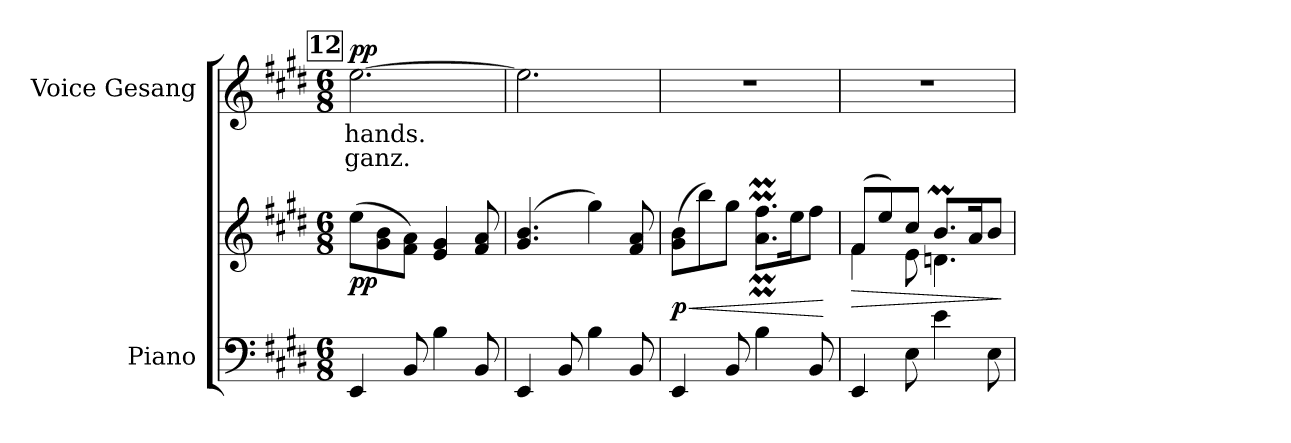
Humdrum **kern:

**kern	**kern	**dynam	**kern	**text	**text	**dynam
*part2	*part2	*part2	*part1	*part1	*part1	*part1
*staff3	*staff2	*staff2/3	*staff1	*staff1	*staff1	*staff1
*I"Piano	*	*	*I"Voice Gesang	*	*	*
*I'Pno	*	*	*	*	*	*
*clefF4	*clefG2	*	*clefG2	*	*	*
*k[f#c#g#d#]	*k[f#c#g#d#]	*	*k[f#c#g#d#]	*	*	*
*M6/8	*M6/8	*	*M6/8	*	*	*
!!LO:REH:place=s1:a:B:fs=14:t=12
=97	=97	=97	=97	=97	=97	=97
!	!	!LO:DY:b	!	!LO:LY:b	!LO:LY:b	!LO:DY:a
4EE/	(>8ee\L	pp	[2.ee\	hands.	ganz.	pp
.	8g#\ 8b\	.	.	.	.	.
8BB/	8f#\ 8a\J)	.	.	.	.	.
4B\	4e/ 4g#/	.	.	.	.	.
8BB/	8f#/ 8a/	.	.	.	.	.
=98	=98	=98	=98	=98	=98	=98
4EE/	(>4.g#/ 4.b/	.	2.ee\]	.	.	.
8BB/	.	.	.	.	.	.
4B\	4gg#\)	.	.	.	.	.
8BB/	8f#/ 8a/	.	.	.	.	.
=99	=99	=99	=99	=99	=99	=99
!	!	!LO:HP:b	!	!	!	!
!	!	!LO:DY:n=1:b	!	!	!	!
4EE/	(>8g#\ 8b\L	< p	2.r	.	.	.
.	8bb\)	.	.	.	.	.
8BB/	8gg#\J	.	.	.	.	.
4B\	8.a\M 8.ff#\ML	.	.	.	.	.
.	16ee\K	.	.	.	.	.
8BB/	8ff#\J	.	.	.	.	.
.	.	[	.	.	.	.
!!LO:LB:g=z
=100	=100	=100	=100	=100	=100	=100
!	!	!LO:HP:b	!	!	!	!
*	*^	*	*	*	*	*
4EE/	(>8f#/L	4f#\	>	2.r	.	.	.
.	8ee/)	.	.	.	.	.	.
8E\	8cc#/J	8e\	.	.	.	.	.
4e\	8.bM/L	4.dn\	.	.	.	.	.
.	16a/K	.	.	.	.	.	.
8E\	8b/J	.	.	.	.	.	.
*	*v	*v	*	*	*	*	*
.	.	]	.	.	.	.
=	=	=	=	=	=	=
*-	*-	*-	*-	*-	*-	*-
